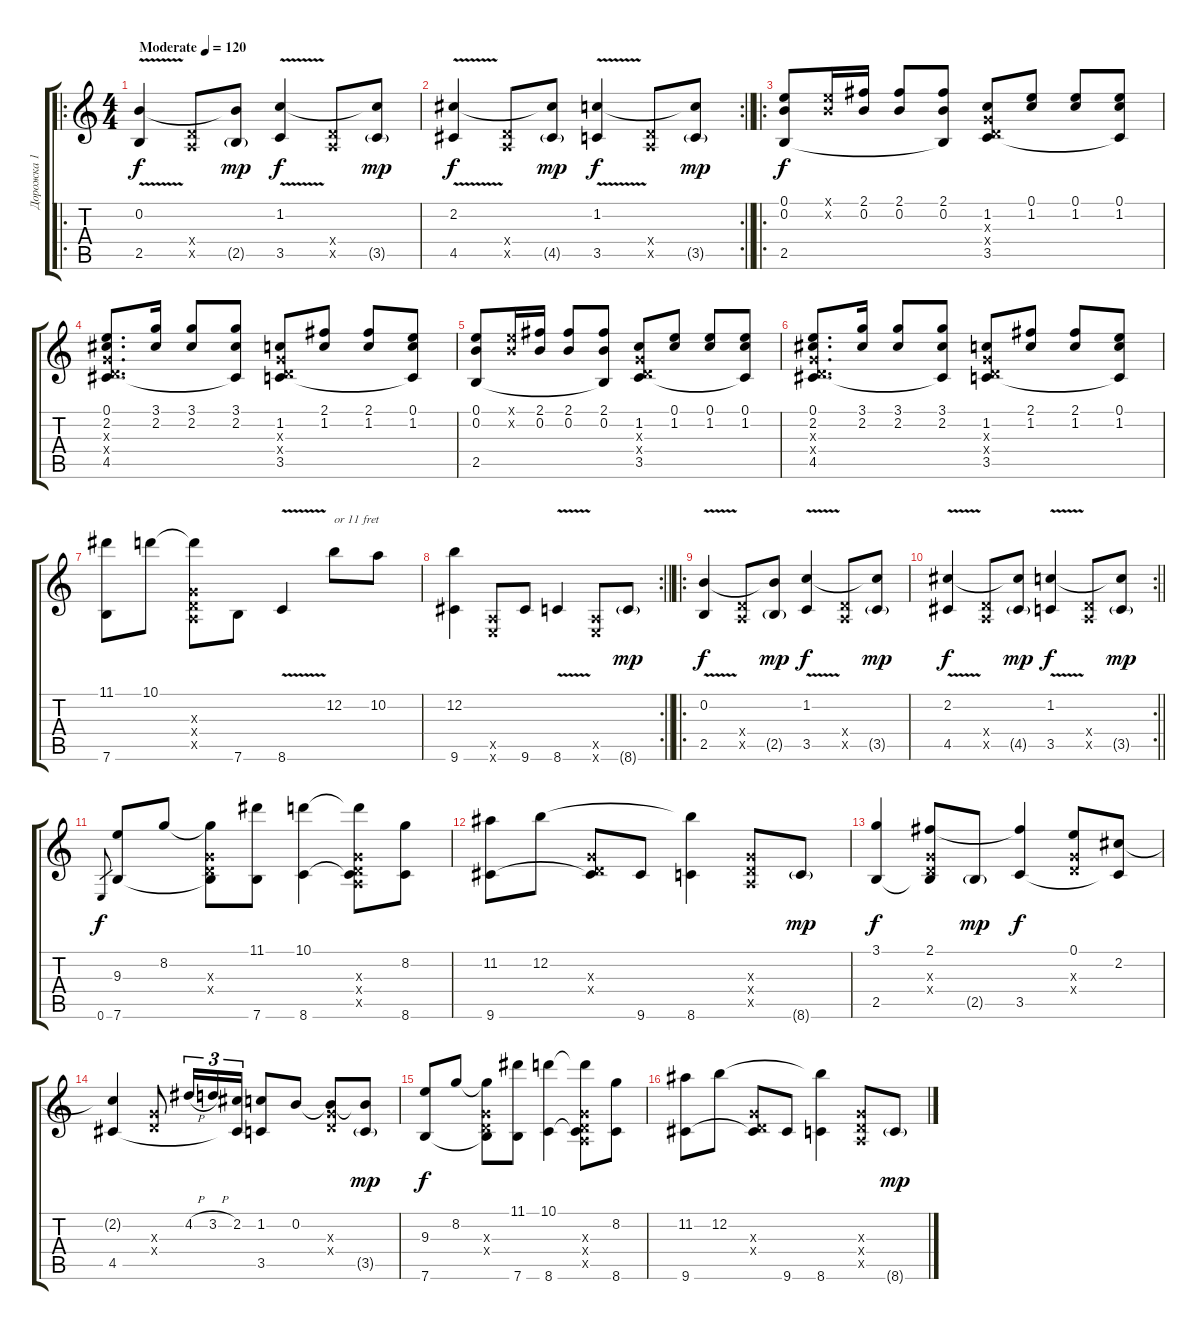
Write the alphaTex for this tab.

\track ("Дорожка 1" "Дорожка 1") {instrument acousticguitarsteel}
\staff {score tabs}
\tuning (E4 B3 G3 D3 A2 E2) {hide}
\ro
\ts (4 4)
\section ("" "")
\tempo (120 "Moderate")
\clef g2
\ks c
(0.2 2.5{v}).4{dy f instrument acousticguitarsteel} (0.4{x} 0.5{x}).8 (0.2{t} 2.5{g}).8{dy mp} (1.2 3.5{v}).4{dy f} (0.4{x} 0.5{x}).8 (1.2{t} 3.5{g}).8{dy mp} |
\rc 2
\barLineRight lightlight
(2.2 4.5{v}).4{dy f} (0.4{x} 0.5{x}).8 (2.2{t} 4.5{g}).8{dy mp} (1.2 3.5{v}).4{dy f} (0.4{x} 0.5{x}).8 (1.2{t} 3.5{g}).8{dy mp} |
\ro
\section ("" "")
(0.1 0.2 2.5).8{dy f} (0.1{x} 0.2{x}).16 (2.1 0.2).16 (2.1 0.2).8 (2.1 0.2 2.5{t}).8 (1.2 0.3{x} 0.4{x} 3.5).8 (0.1 1.2).8 (0.1 1.2).8 (0.1 1.2 3.5{t}).8 |
(0.1 2.2 0.3{x} 0.4{x} 4.5).8{d} (3.1 2.2).16 (3.1 2.2).8 (3.1 2.2 4.5{t}).8 (1.2 0.3{x} 0.4{x} 3.5).8 (2.1 1.2).8 (2.1 1.2).8 (0.1 1.2 3.5{t}).8 |
(0.1 0.2 2.5).8 (0.1{x} 0.2{x}).16 (2.1 0.2).16 (2.1 0.2).8 (2.1 0.2 2.5{t}).8 (1.2 0.3{x} 0.4{x} 3.5).8 (0.1 1.2).8 (0.1 1.2).8 (0.1 1.2 3.5{t}).8 |
(0.1 2.2 0.3{x} 0.4{x} 4.5).8{d} (3.1 2.2).16 (3.1 2.2).8 (3.1 2.2 4.5{t}).8 (1.2 0.3{x} 0.4{x} 3.5).8 (2.1 1.2).8 (2.1 1.2).8 (0.1 1.2 3.5{t}).8 |
(11.1 7.6).8 10.1.8 (10.1{t} 0.3{x} 0.4{x} 0.5{x}).8 7.6.8 8.6{v}.4 12.2.8{txt "or 11 fret"} 10.2.8 |
\rc 2
\barLineRight lightlight
(12.2 9.6).4 (0.5{x} 0.6{x}).8 9.6.8 8.6{v}.4 (0.5{x} 0.6{x}).8 8.6{g}.8{dy mp} |
\ro
\section ("" "")
(0.2 2.5{v}).4{dy f} (0.4{x} 0.5{x}).8 (0.2{t} 2.5{g}).8{dy mp} (1.2 3.5{v}).4{dy f} (0.4{x} 0.5{x}).8 (1.2{t} 3.5{g}).8{dy mp} |
\rc 2
\barLineRight lightlight
(2.2 4.5{v}).4{dy f} (0.4{x} 0.5{x}).8 (2.2{t} 4.5{g}).8{dy mp} (1.2 3.5{v}).4{dy f} (0.4{x} 0.5{x}).8 (1.2{t} 3.5{g}).8{dy mp} |
\section ("" "")
0.6.8{gr dy f} (9.3 7.6).8 8.2.8 (8.2{t} 0.3{x} 0.4{x} 7.6{t}).8 (11.1 7.6).8 (10.1 8.6).4 (10.1{t} 0.3{x} 0.4{x} 0.5{x} 8.6{t}).8 (8.2 8.6).8 |
(11.2 9.6).8 12.2.8 (0.3{x} 0.4{x} 9.6{t}).8 9.6.8 (12.2{t} 8.6).4 (0.3{x} 0.4{x} 0.5{x}).8 8.6{g}.8{dy mp} |
(3.1 2.5).4{dy f} (2.1 0.3{x} 0.4{x} 2.5{t}).8 2.5{g}.8{dy mp} (2.1{t} 3.5).4{dy f} (0.1 0.3{x} 0.4{x}).8 (2.2 3.5{t}).8 |
(2.2{t} 4.5).4 (0.3{x} 0.4{x}).8 4.2{h}.16{tu (3 2)} 3.2{h}.16{tu (3 2)} (2.2 4.5{t}).16{tu (3 2)} (1.2 3.5).8 0.2.8 (0.2{t} 0.3{x} 0.4{x}).8 (0.2{t} 3.5{g}).8{dy mp} |
(9.3 7.6).8{dy f} 8.2.8 (8.2{t} 0.3{x} 0.4{x} 7.6{t}).8 (11.1 7.6).8 (10.1 8.6).4 (10.1{t} 0.3{x} 0.4{x} 0.5{x} 8.6{t}).8 (8.2 8.6).8 |
(11.2 9.6).8 12.2.8 (0.3{x} 0.4{x} 9.6{t}).8 9.6.8 (12.2{t} 8.6).4 (0.3{x} 0.4{x} 0.5{x}).8 8.6{g}.8{dy mp}
